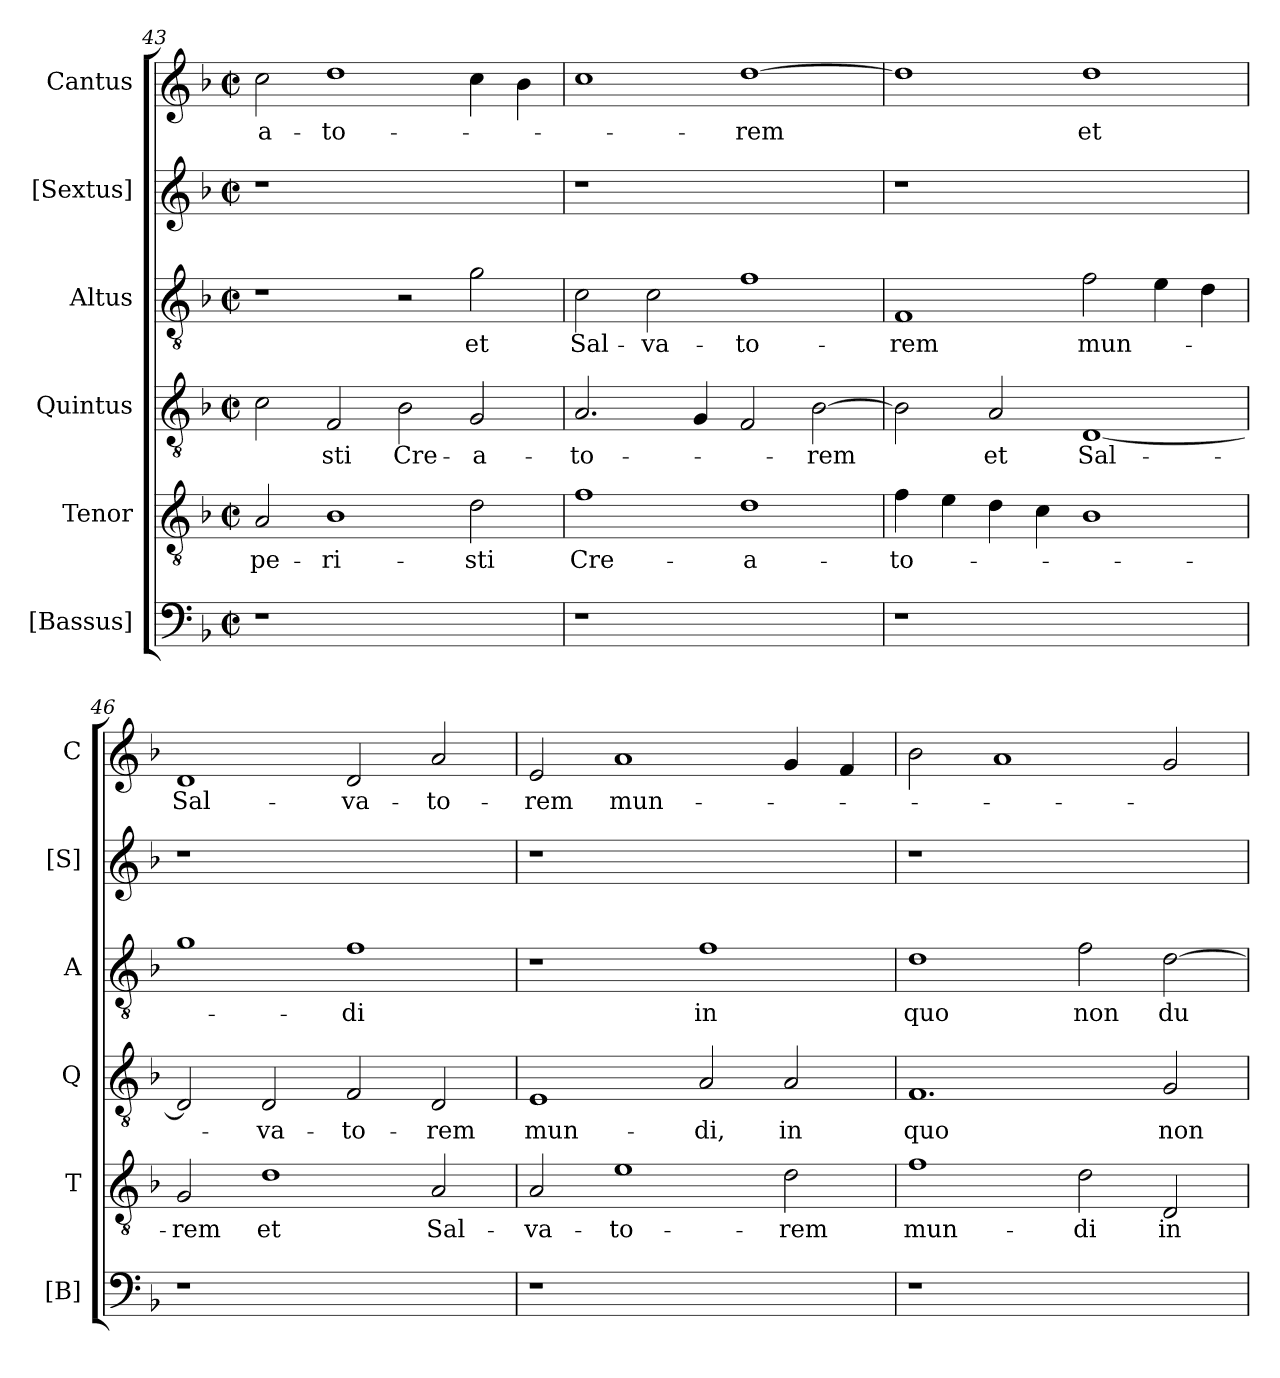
**kern	**kern	**text	**kern	**text	**kern	**text	**kern	**kern	**text
*part6	*part5	*part5	*part4	*part4	*part3	*part3	*part2	*part1	*part1
*staff6	*staff5	*staff5	*staff4	*staff4	*staff3	*staff3	*staff2	*staff1	*staff1
*I"[Bassus]	*I"Tenor	*	*I"Quintus	*	*I"Altus	*	*I"[Sextus]	*I"Cantus	*
*I'[B]	*I'T	*	*I'Q	*	*I'A	*	*I'[S]	*I'C	*
*clefF4	*clefGv2	*	*clefGv2	*	*clefGv2	*	*clefG2	*clefG2	*
*k[b-]	*k[b-]	*	*k[b-]	*	*k[b-]	*	*k[b-]	*k[b-]	*
*F:	*F:	*	*F:	*	*F:	*	*F:	*F:	*
*M2/2	*M2/2	*	*M2/2	*	*M2/2	*	*M2/2	*M2/2	*
*met(c|)	*met(c|)	*	*met(c|)	*	*met(c|)	*	*met(c|)	*met(c|)	*
=43	=43	=43	=43	=43	=43	=43	=43	=43	=43
1r	2A/	-pe-	2c\	.	1r	.	1r	2cc\	-a-
.	1B-\	-ri-	2F/	-sti	.	.	.	1dd\	-to-
1ryy	.	.	2B-\	Cre-	2r	.	1ryy	.	.
.	2d\	-sti	2G/	-a-	2g\	et	.	4cc\	.
.	.	.	.	.	.	.	.	4b-\	.
=44	=44	=44	=44	=44	=44	=44	=44	=44	=44
1r	1f\	Cre-	2.A/	-to-	2c\	Sal-	1r	1cc\	.
.	.	.	.	.	2c\	-va-	.	.	.
.	.	.	4G/	.	.	.	.	.	.
1ryy	1d\	-a-	2F/	.	1f\	-to-	1ryy	[1dd\	-rem
.	.	.	[2B-\	-rem	.	.	.	.	.
=45	=45	=45	=45	=45	=45	=45	=45	=45	=45
1r	4f\	-to-	2B-\]	.	1F/	-rem	1r	1dd\]	.
.	4e\	.	.	.	.	.	.	.	.
.	4d\	.	2A/	et	.	.	.	.	.
.	4c\	.	.	.	.	.	.	.	.
1ryy	1B-\	.	[1D/	Sal-	2f\	mun-	1ryy	1dd\	et
.	.	.	.	.	4e\	.	.	.	.
.	.	.	.	.	4d\	.	.	.	.
=46	=46	=46	=46	=46	=46	=46	=46	=46	=46
1r	2G/	-rem	2D/]	.	1g\	.	1r	1d/	Sal-
.	1d\	et	2D/	-va-	.	.	.	.	.
1ryy	.	.	2F/	-to-	1f\	-di	1ryy	2d/	-va-
.	2A/	Sal-	2D/	-rem	.	.	.	2a/	-to-
=47	=47	=47	=47	=47	=47	=47	=47	=47	=47
1r	2A/	-va-	1E/	mun-	1r	.	1r	2e/	-rem
.	1e\	-to-	.	.	.	.	.	1a/	mun-
1ryy	.	.	2A/	-di,	1f\	in	1ryy	.	.
.	2d\	-rem	2A/	in	.	.	.	4g/	.
.	.	.	.	.	.	.	.	4f/	.
=48	=48	=48	=48	=48	=48	=48	=48	=48	=48
1r	1f\	mun-	1.F/	quo	1d\	quo	1r	2b-\	.
.	.	.	.	.	.	.	.	1a/	.
1ryy	2d\	-di	.	.	2f\	non	1ryy	.	.
.	2D/	in	2G/	non	[2d\	du-	.	2g/	.
=	=	=	=	=	=	=	=	=	=
*-	*-	*-	*-	*-	*-	*-	*-	*-	*-
